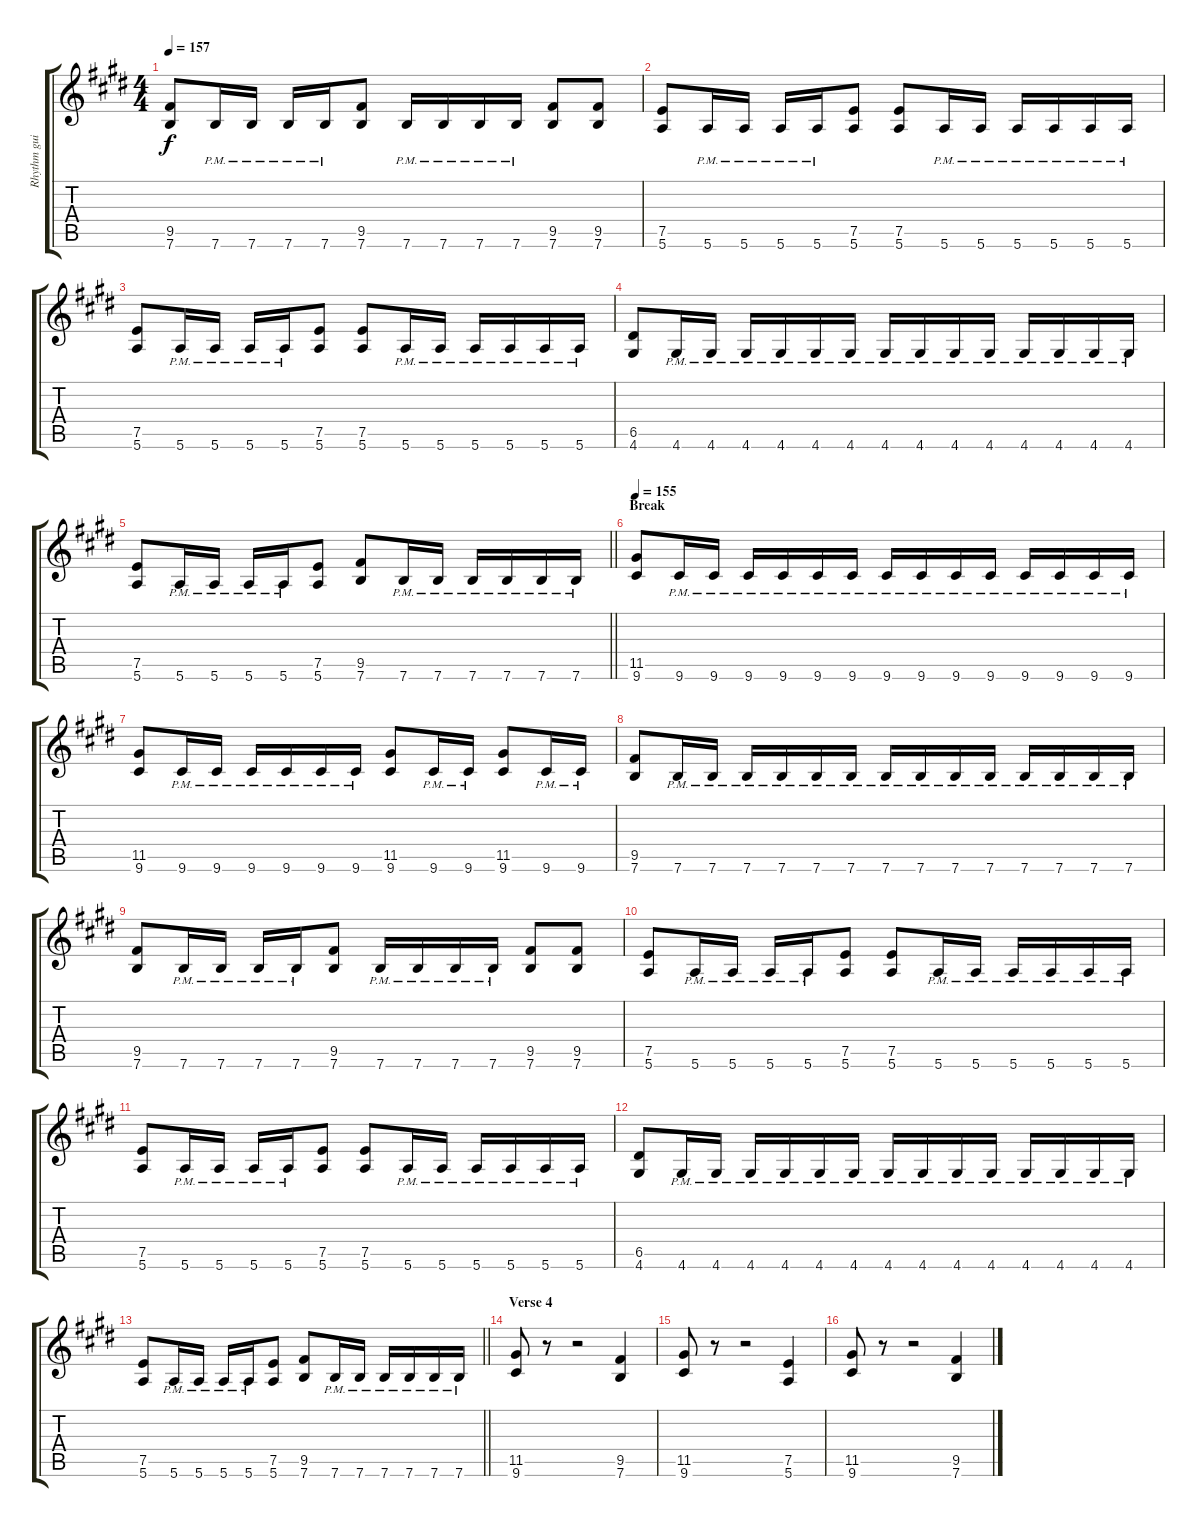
\track ("Rhythm guitar II (Marcus Siepen)" "Rhythm gui") {instrument distortionguitar}
\staff {score tabs}
\tuning (E4 B3 G3 D3 A2 E2) {hide}
\ts (4 4)
\tempo 157
\clef g2
\ks c#minor
(9.5 7.6).8{dy f} 7.6{pm}.16 7.6{pm}.16 7.6{pm}.16 7.6{pm}.16 (9.5 7.6).8 7.6{pm}.16 7.6{pm}.16 7.6{pm}.16 7.6{pm}.16 (9.5 7.6).8 (9.5 7.6).8 |
(7.5 5.6).8 5.6{pm}.16 5.6{pm}.16 5.6{pm}.16 5.6{pm}.16 (7.5 5.6).8 (7.5 5.6).8 5.6{pm}.16 5.6{pm}.16 5.6{pm}.16 5.6{pm}.16 5.6{pm}.16 5.6{pm}.16 |
(7.5 5.6).8 5.6{pm}.16 5.6{pm}.16 5.6{pm}.16 5.6{pm}.16 (7.5 5.6).8 (7.5 5.6).8 5.6{pm}.16 5.6{pm}.16 5.6{pm}.16 5.6{pm}.16 5.6{pm}.16 5.6{pm}.16 |
(6.5 4.6).8 4.6{pm}.16 4.6{pm}.16 4.6{pm}.16 4.6{pm}.16 4.6{pm}.16 4.6{pm}.16 4.6{pm}.16 4.6{pm}.16 4.6{pm}.16 4.6{pm}.16 4.6{pm}.16 4.6{pm}.16 4.6{pm}.16 4.6{pm}.16 |
\barLineRight lightlight
(7.5 5.6).8 5.6{pm}.16 5.6{pm}.16 5.6{pm}.16 5.6{pm}.16 (7.5 5.6).8 (9.5 7.6).8 7.6{pm}.16 7.6{pm}.16 7.6{pm}.16 7.6{pm}.16 7.6{pm}.16 7.6{pm}.16 |
\section ("" "Break")
\tempo 155
(11.5 9.6).8 9.6{pm}.16 9.6{pm}.16 9.6{pm}.16 9.6{pm}.16 9.6{pm}.16 9.6{pm}.16 9.6{pm}.16 9.6{pm}.16 9.6{pm}.16 9.6{pm}.16 9.6{pm}.16 9.6{pm}.16 9.6{pm}.16 9.6{pm}.16 |
(11.5 9.6).8 9.6{pm}.16 9.6{pm}.16 9.6{pm}.16 9.6{pm}.16 9.6{pm}.16 9.6{pm}.16 (11.5 9.6).8 9.6{pm}.16 9.6{pm}.16 (11.5 9.6).8 9.6{pm}.16 9.6{pm}.16 |
(9.5 7.6).8 7.6{pm}.16 7.6{pm}.16 7.6{pm}.16 7.6{pm}.16 7.6{pm}.16 7.6{pm}.16 7.6{pm}.16 7.6{pm}.16 7.6{pm}.16 7.6{pm}.16 7.6{pm}.16 7.6{pm}.16 7.6{pm}.16 7.6{pm}.16 |
(9.5 7.6).8 7.6{pm}.16 7.6{pm}.16 7.6{pm}.16 7.6{pm}.16 (9.5 7.6).8 7.6{pm}.16 7.6{pm}.16 7.6{pm}.16 7.6{pm}.16 (9.5 7.6).8 (9.5 7.6).8 |
(7.5 5.6).8 5.6{pm}.16 5.6{pm}.16 5.6{pm}.16 5.6{pm}.16 (7.5 5.6).8 (7.5 5.6).8 5.6{pm}.16 5.6{pm}.16 5.6{pm}.16 5.6{pm}.16 5.6{pm}.16 5.6{pm}.16 |
(7.5 5.6).8 5.6{pm}.16 5.6{pm}.16 5.6{pm}.16 5.6{pm}.16 (7.5 5.6).8 (7.5 5.6).8 5.6{pm}.16 5.6{pm}.16 5.6{pm}.16 5.6{pm}.16 5.6{pm}.16 5.6{pm}.16 |
(6.5 4.6).8 4.6{pm}.16 4.6{pm}.16 4.6{pm}.16 4.6{pm}.16 4.6{pm}.16 4.6{pm}.16 4.6{pm}.16 4.6{pm}.16 4.6{pm}.16 4.6{pm}.16 4.6{pm}.16 4.6{pm}.16 4.6{pm}.16 4.6{pm}.16 |
\barLineRight lightlight
(7.5 5.6).8 5.6{pm}.16 5.6{pm}.16 5.6{pm}.16 5.6{pm}.16 (7.5 5.6).8 (9.5 7.6).8 7.6{pm}.16 7.6{pm}.16 7.6{pm}.16 7.6{pm}.16 7.6{pm}.16 7.6{pm}.16 |
\section ("" "Verse 4")
(11.5 9.6).8 r.8 r.2 (9.5 7.6).4 |
(11.5 9.6).8 r.8 r.2 (7.5 5.6).4 |
(11.5 9.6).8 r.8 r.2 (9.5 7.6).4
